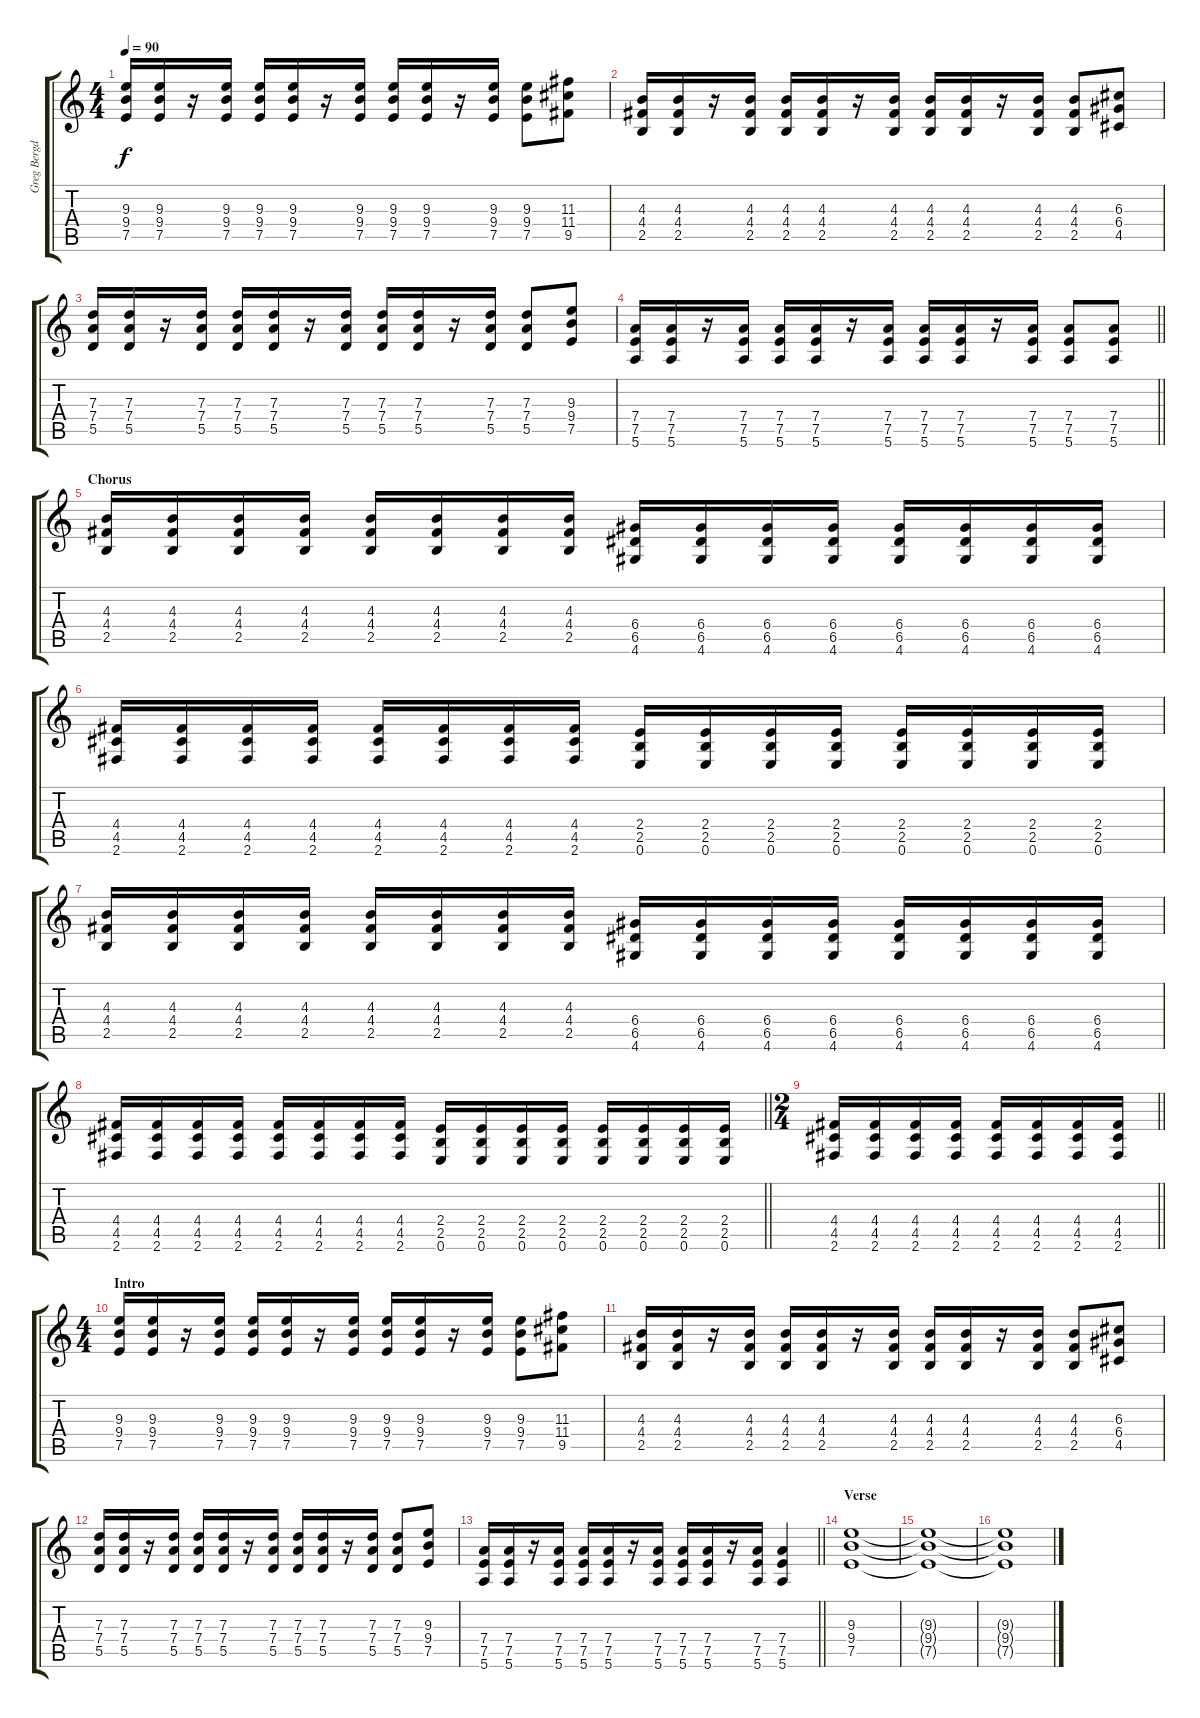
\track ("Greg Bergdorf - Guitar" "Greg Bergd") {instrument distortionguitar}
\staff {score tabs}
\tuning (E4 B3 G3 D3 A2 E2) {hide}
\ts (4 4)
\tempo 90
\clef g2
\ks c
(9.3 9.4 7.5).16{dy f} (9.3 9.4 7.5).16 r.16 (9.3 9.4 7.5).16 (9.3 9.4 7.5).16 (9.3 9.4 7.5).16 r.16 (9.3 9.4 7.5).16 (9.3 9.4 7.5).16 (9.3 9.4 7.5).16 r.16 (9.3 9.4 7.5).16 (9.3 9.4 7.5).8 (11.3 11.4 9.5).8 |
(4.3 4.4 2.5).16 (4.3 4.4 2.5).16 r.16 (4.3 4.4 2.5).16 (4.3 4.4 2.5).16 (4.3 4.4 2.5).16 r.16 (4.3 4.4 2.5).16 (4.3 4.4 2.5).16 (4.3 4.4 2.5).16 r.16 (4.3 4.4 2.5).16 (4.3 4.4 2.5).8 (6.3 6.4 4.5).8 |
(7.3 7.4 5.5).16 (7.3 7.4 5.5).16 r.16 (7.3 7.4 5.5).16 (7.3 7.4 5.5).16 (7.3 7.4 5.5).16 r.16 (7.3 7.4 5.5).16 (7.3 7.4 5.5).16 (7.3 7.4 5.5).16 r.16 (7.3 7.4 5.5).16 (7.3 7.4 5.5).8 (9.3 9.4 7.5).8 |
\barLineRight lightlight
(7.4 7.5 5.6).16 (7.4 7.5 5.6).16 r.16 (7.4 7.5 5.6).16 (7.4 7.5 5.6).16 (7.4 7.5 5.6).16 r.16 (7.4 7.5 5.6).16 (7.4 7.5 5.6).16 (7.4 7.5 5.6).16 r.16 (7.4 7.5 5.6).16 (7.4 7.5 5.6).8 (7.4 7.5 5.6).8 |
\section ("" "Chorus")
(4.3 4.4 2.5).16 (4.3 4.4 2.5).16 (4.3 4.4 2.5).16 (4.3 4.4 2.5).16 (4.3 4.4 2.5).16 (4.3 4.4 2.5).16 (4.3 4.4 2.5).16 (4.3 4.4 2.5).16 (6.4 6.5 4.6).16 (6.4 6.5 4.6).16 (6.4 6.5 4.6).16 (6.4 6.5 4.6).16 (6.4 6.5 4.6).16 (6.4 6.5 4.6).16 (6.4 6.5 4.6).16 (6.4 6.5 4.6).16 |
(4.4 4.5 2.6).16 (4.4 4.5 2.6).16 (4.4 4.5 2.6).16 (4.4 4.5 2.6).16 (4.4 4.5 2.6).16 (4.4 4.5 2.6).16 (4.4 4.5 2.6).16 (4.4 4.5 2.6).16 (2.4 2.5 0.6).16 (2.4 2.5 0.6).16 (2.4 2.5 0.6).16 (2.4 2.5 0.6).16 (2.4 2.5 0.6).16 (2.4 2.5 0.6).16 (2.4 2.5 0.6).16 (2.4 2.5 0.6).16 |
(4.3 4.4 2.5).16 (4.3 4.4 2.5).16 (4.3 4.4 2.5).16 (4.3 4.4 2.5).16 (4.3 4.4 2.5).16 (4.3 4.4 2.5).16 (4.3 4.4 2.5).16 (4.3 4.4 2.5).16 (6.4 6.5 4.6).16 (6.4 6.5 4.6).16 (6.4 6.5 4.6).16 (6.4 6.5 4.6).16 (6.4 6.5 4.6).16 (6.4 6.5 4.6).16 (6.4 6.5 4.6).16 (6.4 6.5 4.6).16 |
\barLineRight lightlight
(4.4 4.5 2.6).16 (4.4 4.5 2.6).16 (4.4 4.5 2.6).16 (4.4 4.5 2.6).16 (4.4 4.5 2.6).16 (4.4 4.5 2.6).16 (4.4 4.5 2.6).16 (4.4 4.5 2.6).16 (2.4 2.5 0.6).16 (2.4 2.5 0.6).16 (2.4 2.5 0.6).16 (2.4 2.5 0.6).16 (2.4 2.5 0.6).16 (2.4 2.5 0.6).16 (2.4 2.5 0.6).16 (2.4 2.5 0.6).16 |
\ts (2 4)
\barLineRight lightlight
(4.4 4.5 2.6).16 (4.4 4.5 2.6).16 (4.4 4.5 2.6).16 (4.4 4.5 2.6).16 (4.4 4.5 2.6).16 (4.4 4.5 2.6).16 (4.4 4.5 2.6).16 (4.4 4.5 2.6).16 |
\ts (4 4)
\section ("" "Intro")
(9.3 9.4 7.5).16 (9.3 9.4 7.5).16 r.16 (9.3 9.4 7.5).16 (9.3 9.4 7.5).16 (9.3 9.4 7.5).16 r.16 (9.3 9.4 7.5).16 (9.3 9.4 7.5).16 (9.3 9.4 7.5).16 r.16 (9.3 9.4 7.5).16 (9.3 9.4 7.5).8 (11.3 11.4 9.5).8 |
(4.3 4.4 2.5).16 (4.3 4.4 2.5).16 r.16 (4.3 4.4 2.5).16 (4.3 4.4 2.5).16 (4.3 4.4 2.5).16 r.16 (4.3 4.4 2.5).16 (4.3 4.4 2.5).16 (4.3 4.4 2.5).16 r.16 (4.3 4.4 2.5).16 (4.3 4.4 2.5).8 (6.3 6.4 4.5).8 |
(7.3 7.4 5.5).16 (7.3 7.4 5.5).16 r.16 (7.3 7.4 5.5).16 (7.3 7.4 5.5).16 (7.3 7.4 5.5).16 r.16 (7.3 7.4 5.5).16 (7.3 7.4 5.5).16 (7.3 7.4 5.5).16 r.16 (7.3 7.4 5.5).16 (7.3 7.4 5.5).8 (9.3 9.4 7.5).8 |
\barLineRight lightlight
(7.4 7.5 5.6).16 (7.4 7.5 5.6).16 r.16 (7.4 7.5 5.6).16 (7.4 7.5 5.6).16 (7.4 7.5 5.6).16 r.16 (7.4 7.5 5.6).16 (7.4 7.5 5.6).16 (7.4 7.5 5.6).16 r.16 (7.4 7.5 5.6).16 (7.4 7.5 5.6).4 |
\section ("" "Verse")
(9.3 9.4 7.5).1 |
(9.3{t} 9.4{t} 7.5{t}).1 |
(9.3{t} 9.4{t} 7.5{t}).1
